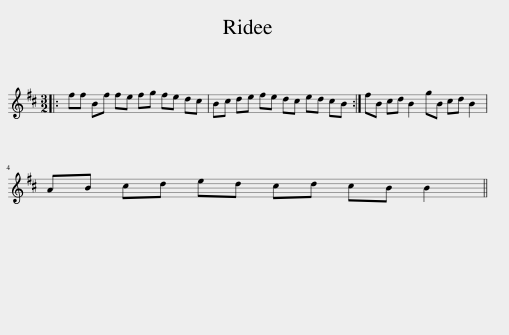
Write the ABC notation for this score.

X:1
L:1/8
M:3/2
I:linebreak $
K:Bmin
V:1 treble
V:1
|: ff Bf fe fg fe dc | Bc de fe dc ed cB :| fB cd B2 gB cd B2 |$ AB cd ed cd cB B2 || %4
